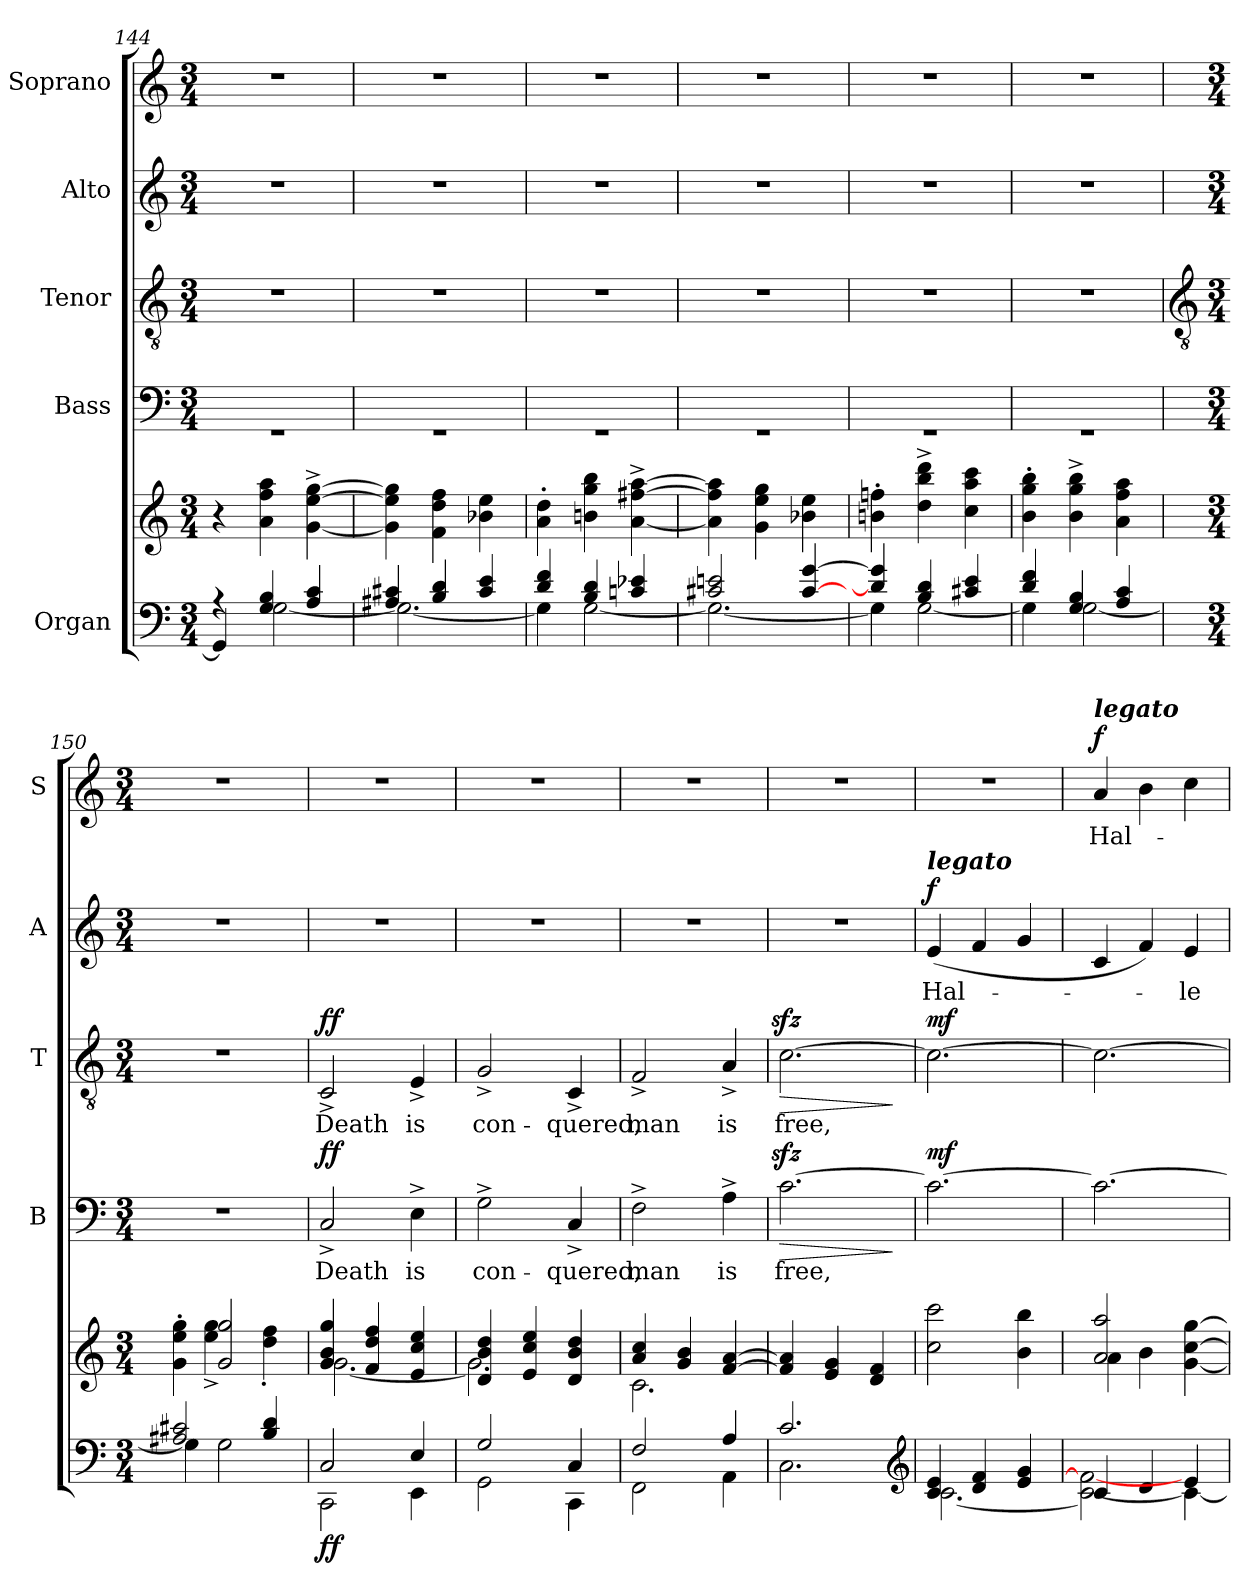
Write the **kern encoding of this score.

**kern	**kern	**dynam	**kern	**text	**dynam	**kern	**text	**dynam	**kern	**text	**dynam	**kern	**text	**dynam
*part5	*part5	*part5	*part4	*part4	*part4	*part3	*part3	*part3	*part2	*part2	*part2	*part1	*part1	*part1
*staff6	*staff5	*staff5/6	*staff4	*staff4	*staff4	*staff3	*staff3	*staff3	*staff2	*staff2	*staff2	*staff1	*staff1	*staff1
*I"Organ	*	*	*I"Bass	*	*	*I"Tenor	*	*	*I"Alto	*	*	*I"Soprano	*	*
*	*	*	*I'B	*	*	*I'T	*	*	*I'A	*	*	*I'S	*	*
*clefF4	*clefG2	*	*clefF4	*	*	*clefGv2	*	*	*clefG2	*	*	*clefG2	*	*
*k[]	*k[]	*	*k[]	*	*	*k[]	*	*	*k[]	*	*	*k[]	*	*
*C:	*C:	*	*C:	*	*	*C:	*	*	*C:	*	*	*C:	*	*
*M3/4	*M3/4	*	*M3/4	*	*	*M3/4	*	*	*M3/4	*	*	*M3/4	*	*
=144	=144	=144	=144	=144	=144	=144	=144	=144	=144	=144	=144	=144	=144	=144
*^	*	*	*^	*	*	*	*	*	*	*	*	*	*	*
!	!	!	!	!	!LO:N:vis=1	!	!	!LO:N:vis=1	!	!	!LO:N:vis=1	!	!	!LO:N:vis=1	!	!
4r	4GG/]	4r	.	2.ryy	2.r	.	.	2.r	.	.	2.r	.	.	2.r	.	.
4G/ 4B/	[2G\	4a 4ff 4aa	.	.	.	.	.	.	.	.	.	.	.	.	.	.
4A/ 4c/	.	[4g^ [4ee^ [4gg^	.	.	.	.	.	.	.	.	.	.	.	.	.	.
=145	=145	=145	=145	=145	=145	=145	=145	=145	=145	=145	=145	=145	=145	=145	=145	=145
!	!	!	!	!	!LO:N:vis=1	!	!	!LO:N:vis=1	!	!	!LO:N:vis=1	!	!	!LO:N:vis=1	!	!
4A#X/ 4c#X/	2.G\_	4g] 4ee] 4gg]	.	2.ryy	2.r	.	.	2.r	.	.	2.r	.	.	2.r	.	.
4B/ 4d/	.	4f 4dd 4ff	.	.	.	.	.	.	.	.	.	.	.	.	.	.
4c#/ 4e/	.	4b-X 4ee	.	.	.	.	.	.	.	.	.	.	.	.	.	.
=146	=146	=146	=146	=146	=146	=146	=146	=146	=146	=146	=146	=146	=146	=146	=146	=146
!	!	!	!	!	!LO:N:vis=1	!	!	!LO:N:vis=1	!	!	!LO:N:vis=1	!	!	!LO:N:vis=1	!	!
4d/ 4f/	4G\]	4a' 4dd'	.	2.ryy	2.r	.	.	2.r	.	.	2.r	.	.	2.r	.	.
4B/ 4d/	[2G\	4bn 4gg 4bb	.	.	.	.	.	.	.	.	.	.	.	.	.	.
4cn/ 4e-X/	.	[4a^ [4ff#X^ [4aa^	.	.	.	.	.	.	.	.	.	.	.	.	.	.
=147	=147	=147	=147	=147	=147	=147	=147	=147	=147	=147	=147	=147	=147	=147	=147	=147
!	!	!	!	!	!LO:N:vis=1	!	!	!LO:N:vis=1	!	!	!LO:N:vis=1	!	!	!LO:N:vis=1	!	!
2c#X/ 2en/	2.G\_	4a] 4ff#] 4aa]	.	2.ryy	2.r	.	.	2.r	.	.	2.r	.	.	2.r	.	.
.	.	4g 4ee 4gg	.	.	.	.	.	.	.	.	.	.	.	.	.	.
[4c#/ [4g/	.	4b-X 4ee	.	.	.	.	.	.	.	.	.	.	.	.	.	.
=148	=148	=148	=148	=148	=148	=148	=148	=148	=148	=148	=148	=148	=148	=148	=148	=148
!	!	!	!	!	!LO:N:vis=1	!	!	!LO:N:vis=1	!	!	!LO:N:vis=1	!	!	!LO:N:vis=1	!	!
4d/] 4g/]	4G\]	4bn' 4ffn'	.	2.ryy	2.r	.	.	2.r	.	.	2.r	.	.	2.r	.	.
4B/ 4d/	[2G\	4dd^ 4bb^ 4ddd^	.	.	.	.	.	.	.	.	.	.	.	.	.	.
4c#X/ 4e/	.	4cc 4aa 4ccc	.	.	.	.	.	.	.	.	.	.	.	.	.	.
=149	=149	=149	=149	=149	=149	=149	=149	=149	=149	=149	=149	=149	=149	=149	=149	=149
!	!	!	!	!	!LO:N:vis=1	!	!	!LO:N:vis=1	!	!	!LO:N:vis=1	!	!	!LO:N:vis=1	!	!
4d/ 4f/	4G\]	4b' 4gg' 4bb'	.	2.ryy	2.r	.	.	2.r	.	.	2.r	.	.	2.r	.	.
4G/ 4B/	[2G\	4b^ 4gg^ 4bb^	.	.	.	.	.	.	.	.	.	.	.	.	.	.
4A/ 4c/	.	4a 4ff 4aa	.	.	.	.	.	.	.	.	.	.	.	.	.	.
*	*	*	*	*v	*v	*	*	*	*	*	*	*	*	*	*	*
!!LO:LB:g=z
=150	=150	=150	=150	=150	=150	=150	=150	=150	=150	=150	=150	=150	=150	=150	=150
*	*	*	*	*	*	*	*clefGv2	*	*	*	*	*	*	*	*
*M3/4	*	*M3/4	*	*M3/4	*	*	*M3/4	*	*	*M3/4	*	*	*M3/4	*	*
*	*	*^	*	*	*	*	*	*	*	*	*	*	*	*	*
!	!	!	!	!	!LO:N:vis=1	!	!	!LO:N:vis=1	!	!	!LO:N:vis=1	!	!	!LO:N:vis=1	!	!
2A#X/ 2c#X/	4G\]	4ryy	4g\' 4ee\' 4gg\'	.	2.r	.	.	2.r	.	.	2.r	.	.	2.r	.	.
.	2G\	2g/ 2gg/	4ee\^ 4gg\^	.	.	.	.	.	.	.	.	.	.	.	.	.
4B/ 4d/	.	.	4dd\' 4ff\'	.	.	.	.	.	.	.	.	.	.	.	.	.
=151	=151	=151	=151	=151	=151	=151	=151	=151	=151	=151	=151	=151	=151	=151	=151	=151
!	!	!	!	!LO:DY:b=2	!	!LO:LY:b	!LO:DY:b	!	!LO:LY:b	!LO:DY:b	!LO:N:vis=1	!	!	!LO:N:vis=1	!	!
2C/	2CC\	4g/ 4b/ 4gg/	[2.g\	ff	2C^	Death	ff	2C^	Death	ff	2.r	.	.	2.r	.	.
.	.	4f/ 4dd/ 4ff/	.	.	.	.	.	.	.	.	.	.	.	.	.	.
!	!	!	!	!	!	!LO:LY:b	!	!	!LO:LY:b	!	!	!	!	!	!	!
4E/	4EE\	4e/ 4cc/ 4ee/	.	.	4E^	is	.	4E^	is	.	.	.	.	.	.	.
=152	=152	=152	=152	=152	=152	=152	=152	=152	=152	=152	=152	=152	=152	=152	=152	=152
!	!	!	!	!	!	!LO:LY:b	!	!	!LO:LY:b	!	!LO:N:vis=1	!	!	!LO:N:vis=1	!	!
2G/	2GG\	4d/ 4b/ 4dd/	2.g\]	.	2G^	con-	.	2G^	con-	.	2.r	.	.	2.r	.	.
.	.	4e/ 4cc/ 4ee/	.	.	.	.	.	.	.	.	.	.	.	.	.	.
!	!	!	!	!	!	!LO:LY:b	!	!	!LO:LY:b	!	!	!	!	!	!	!
4C/	4CC\	4d/ 4b/ 4dd/	.	.	4C^	-quered,	.	4C^	-quered,	.	.	.	.	.	.	.
=153	=153	=153	=153	=153	=153	=153	=153	=153	=153	=153	=153	=153	=153	=153	=153	=153
!	!	!	!	!	!	!LO:LY:b	!	!	!LO:LY:b	!	!LO:N:vis=1	!	!	!LO:N:vis=1	!	!
2F/	2FF\	4a/ 4cc/	2.c\	.	2F^	man	.	2F^	man	.	2.r	.	.	2.r	.	.
.	.	4g/ 4b/	.	.	.	.	.	.	.	.	.	.	.	.	.	.
!	!	!	!	!	!	!LO:LY:b	!	!	!LO:LY:b	!	!	!	!	!	!	!
4A/	4AA\	[4f/ [4a/	.	.	4A^	is	.	4A^	is	.	.	.	.	.	.	.
=154	=154	=154	=154	=154	=154	=154	=154	=154	=154	=154	=154	=154	=154	=154	=154	=154
!	!	!	!	!	!	!LO:LY:b	!LO:HP:b	!	!LO:LY:b	!LO:HP:b	!LO:N:vis=1	!	!	!LO:N:vis=1	!	!
2.c/	2.C\	4f/] 4a/]	2.ryy	.	[2.czz<	free,	>	[2.czz<	free,	>	2.r	.	.	2.r	.	.
.	.	4e/ 4g/	.	.	.	.	.	.	.	.	.	.	.	.	.	.
.	.	4d/ 4f/	.	.	.	.	.	.	.	.	.	.	.	.	.	.
*v	*v	*	*	*	*	*	*	*	*	*	*	*	*	*	*	*
*	*v	*v	*	*	*	*	*	*	*	*	*	*	*	*	*
*clefG2	*	*	*	*	*	*	*	*	*	*	*	*	*	*
.	.	.	.	.	]	.	.	]	.	.	.	.	.	.
=155	=155	=155	=155	=155	=155	=155	=155	=155	=155	=155	=155	=155	=155	=155
*^	*^	*	*	*	*	*	*	*	*	*	*	*	*	*
!	!	!	!	!	!	!	!	!	!	!	!LO:TX:a:Bi:t=legato	!	!	!	!	!
!	!	!	!	!	!	!	!LO:DY:b	!	!	!LO:DY:b	!	!LO:LY:b	!LO:DY:b	!LO:N:vis=1	!	!
4c/ 4e/	[2.c\	2.ryy	2cc\ 2ccc\	.	2.c_	.	mf	2.c_	.	mf	(<4e	Hal-	f	2.r	.	.
4d/ 4f/	.	.	.	.	.	.	.	.	.	.	4f	.	.	.	.	.
4e/ 4g/	.	.	4b\ 4bb\	.	.	.	.	.	.	.	4g	.	.	.	.	.
=156	=156	=156	=156	=156	=156	=156	=156	=156	=156	=156	=156	=156	=156	=156	=156	=156
!	!	!	!	!	!	!	!	!	!	!	!	!	!	!LO:TX:a:Bi:t=legato	!	!
!	!	!	!	!	!	!	!	!	!	!	!	!	!	!	!LO:LY:b	!LO:DY:b
4c/	2c\_ 2f\_	2a/ 2aa/	4a\	.	2.c_	.	.	2.c_	.	.	4c	.	.	4a	Hal-	f
4d/	.	.	4b\	.	.	.	.	.	.	.	4f)	.	.	4b	.	.
!	!	!	!	!	!	!	!	!	!	!	!	!LO:LY:b	!	!	!	!
4e/	4c\_	[4g\ [4cc\ [4gg\	4ryy	.	.	.	.	.	.	.	4e	le-	.	4cc	.	.
*v	*v	*	*	*	*	*	*	*	*	*	*	*	*	*	*	*
*	*v	*v	*	*	*	*	*	*	*	*	*	*	*	*	*
=	=	=	=	=	=	=	=	=	=	=	=	=	=	=
*-	*-	*-	*-	*-	*-	*-	*-	*-	*-	*-	*-	*-	*-	*-
